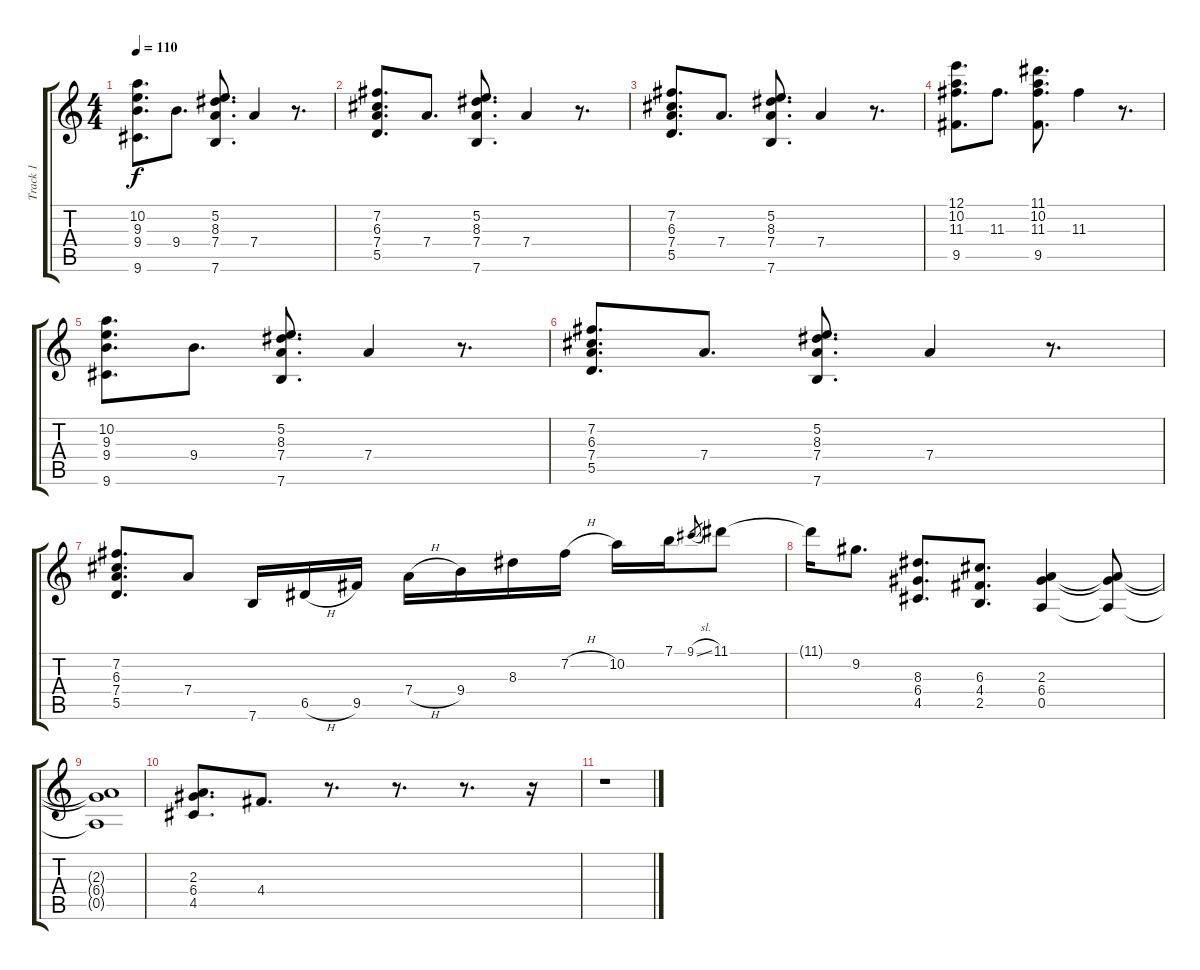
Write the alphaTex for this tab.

\track ("Track 1" "Track 1") {instrument overdrivenguitar}
\staff {score tabs}
\tuning (E4 B3 G3 D3 A2 E2) {hide}
\ts (4 4)
\tempo 110
\clef g2
\ks c
(10.2 9.3 9.4 9.6).8{d dy f} 9.4.8{d} (5.2 8.3 7.4 7.6).8{d} 7.4.4 r.8{d} |
(7.2 6.3 7.4 5.5).8{d} 7.4.8{d} (5.2 8.3 7.4 7.6).8{d} 7.4.4 r.8{d} |
(7.2 6.3 7.4 5.5).8{d} 7.4.8{d} (5.2 8.3 7.4 7.6).8{d} 7.4.4 r.8{d} |
(12.1 10.2 11.3 9.5).8{d} 11.3.8{d} (11.1 10.2 11.3 9.5).8{d} 11.3.4 r.8{d} |
(10.2 9.3 9.4 9.6).8{d} 9.4.8{d} (5.2 8.3 7.4 7.6).8{d} 7.4.4 r.8{d} |
(7.2 6.3 7.4 5.5).8{d} 7.4.8{d} (5.2 8.3 7.4 7.6).8{d} 7.4.4 r.8{d} |
(7.2 6.3 7.4 5.5).8{d} 7.4.8 7.6.16 6.5{h}.16 9.5.16 7.4{h}.16 9.4.16 8.3.16 7.2{h}.16 10.2.16 7.1.16 9.1{sl}.8{gr} 11.1.8 |
11.1{t}.16 9.2.8{d} (8.3 6.4 4.5).8{d} (6.3 4.4 2.5).8{d} (2.3 6.4 0.5).4 (2.3{t} 6.4{t} 0.5{t}).8 |
(2.3{t} 6.4{t} 0.5{t}).1 |
(2.3 6.4 4.5).8{d} 4.4.8{d} r.8{d} r.8{d} r.8{d} r.16 |
r.1
